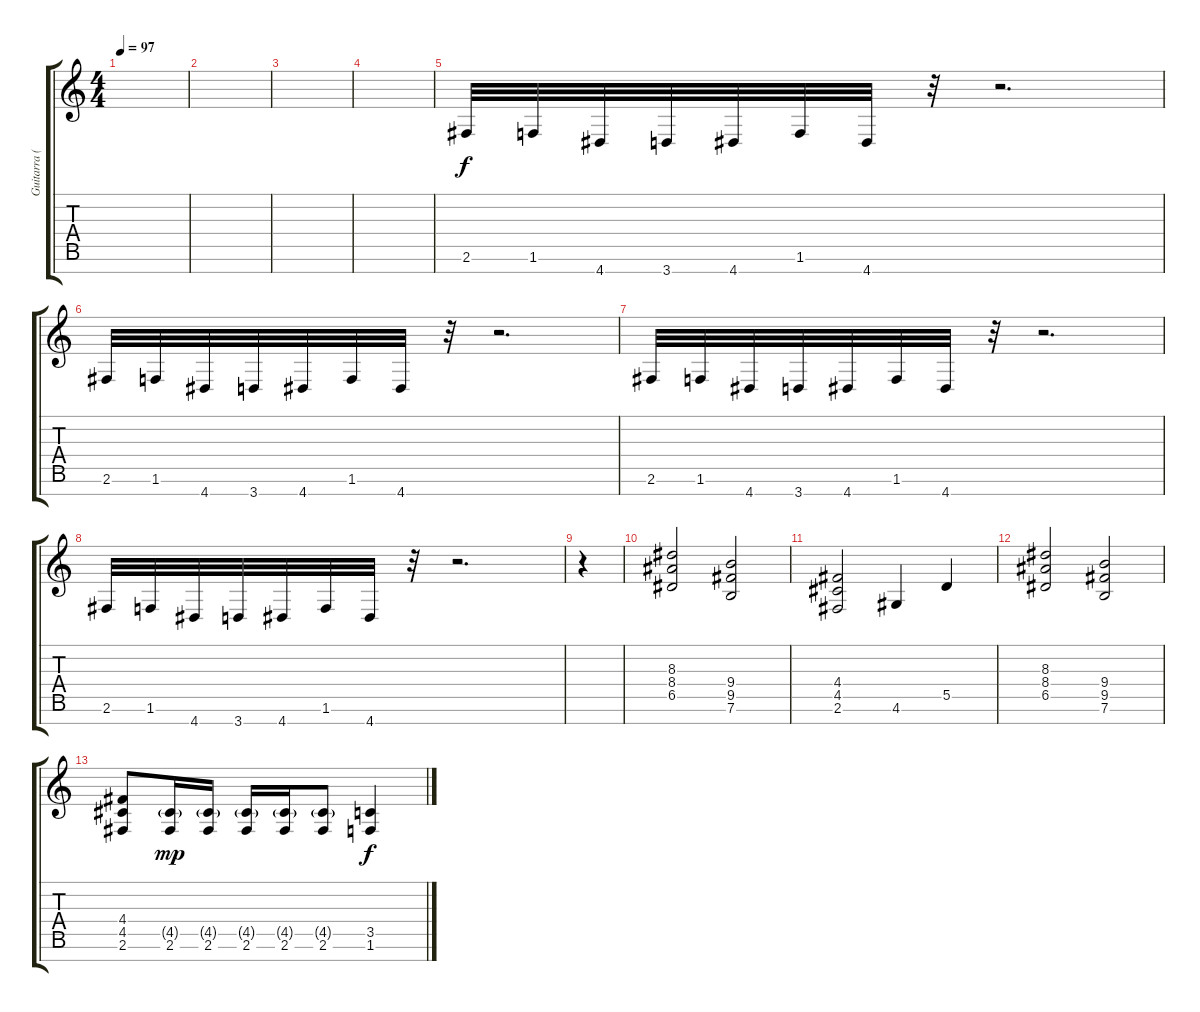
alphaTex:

\track ("Guitarra (Rtm)" "Guitarra (") {instrument distortionguitar}
\staff {score tabs}
\tuning (E4 B3 G3 D3 A2 E2 B1) {hide}
\ts (4 4)
\tempo 97
\clef g2
\ks c
|
|
|
|
2.6.32 1.6.32 4.7.32 3.7.32 4.7.32 1.6.32 4.7.32 r.32 r.2{d} |
2.6.32 1.6.32 4.7.32 3.7.32 4.7.32 1.6.32 4.7.32 r.32 r.2{d} |
2.6.32 1.6.32 4.7.32 3.7.32 4.7.32 1.6.32 4.7.32 r.32 r.2{d} |
2.6.32 1.6.32 4.7.32 3.7.32 4.7.32 1.6.32 4.7.32 r.32 r.2{d} |
r.4 |
(8.3 8.4 6.5).2 (9.4 9.5 7.6).2 |
(4.4 4.5 2.6).2 4.6.4 5.5.4 |
(8.3 8.4 6.5).2 (9.4 9.5 7.6).2 |
(4.4 4.5 2.6).8 (4.5{g} 2.6).16{dy mp} (4.5{g} 2.6).16 (4.5{g} 2.6).16 (4.5{g} 2.6).16 (4.5{g} 2.6).8 (3.5 1.6).4{dy f}
